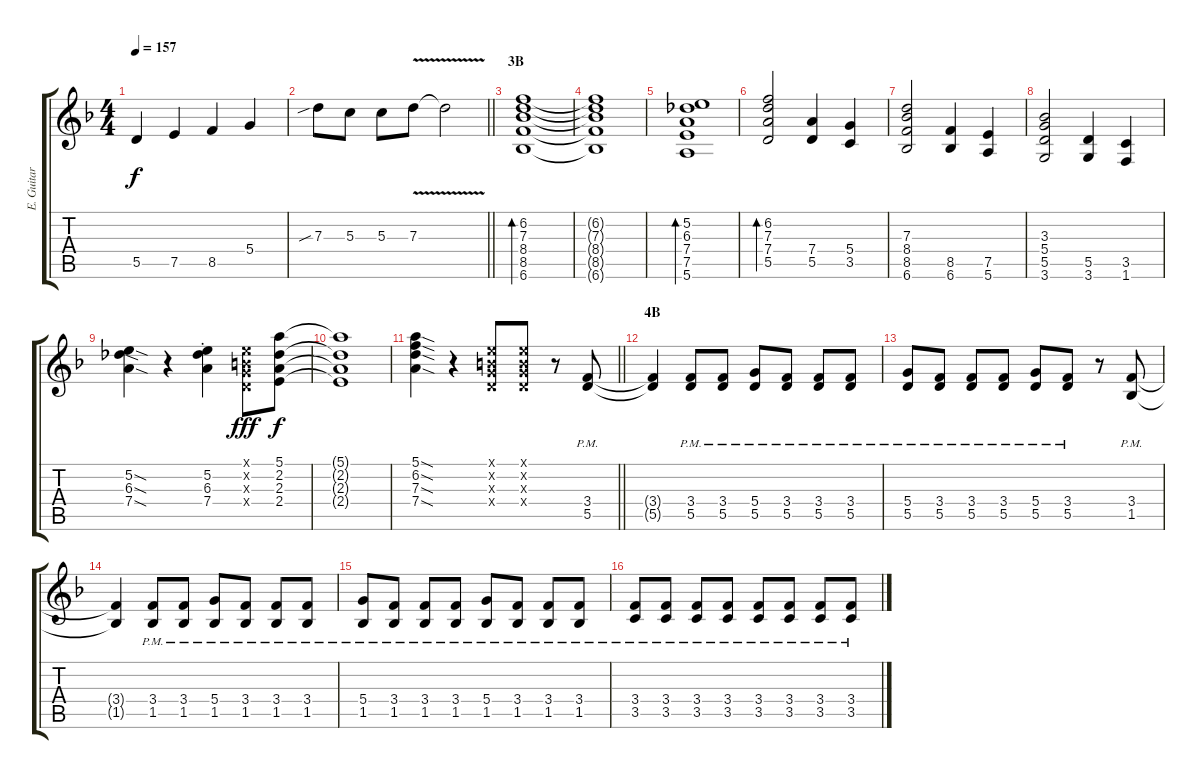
\track ("E. Guitar I" "E. Guitar ") {instrument electricguitarjazz}
\staff {score tabs}
\tuning (E4 B3 G3 D3 A2 E2) {hide}
\ts (4 4)
\tempo 157
\clef g2
\ks f
5.5.4{dy f} 7.5.4 8.5.4 5.4.4 |
\barLineRight lightlight
7.3{sib}.8 5.3.8 5.3.8 7.3{v}.8 7.3{t}.2 |
\section ("" "3B")
(6.2 7.3 8.4 8.5 6.6).1{bd 240} |
(6.2{t} 7.3{t} 8.4{t} 8.5{t} 6.6{t}).1 |
(5.2 6.3 7.4 7.5 5.6).1{bd 240} |
(6.2 7.3 7.4 5.5).2{bd 240} (7.4 5.5).4 (5.4 3.5).4 |
(7.3 8.4 8.5 6.6).2 (8.5 6.6).4 (7.5 5.6).4 |
(3.3 5.4 5.5 3.6).2 (5.5 3.6).4 (3.5 1.6).4 |
(5.2{sod} 6.3{sod} 7.4{sod}).4 r.4 (5.2{st} 6.3{st} 7.4{st}).4 (0.1{x} 0.2{x} 0.3{x} 0.4{x}).8{dy fff} (5.1 2.2 2.3 2.4).8{dy f} |
(5.1{t} 2.2{t} 2.3{t} 2.4{t}).1 |
\barLineRight lightlight
(5.1{sod} 6.2{sod} 7.3{sod} 7.4{sod}).4 r.4 (0.1{x} 0.2{x} 0.3{x} 0.4{x}).8 (0.1{x} 0.2{x} 0.3{x} 0.4{x}).8 r.8 (3.4{pm} 5.5{pm}).8 |
\section ("" "4B")
(3.4{t} 5.5{t}).4 (3.4{pm} 5.5{pm}).8 (3.4{pm} 5.5{pm}).8 (5.4{pm} 5.5{pm}).8 (3.4{pm} 5.5{pm}).8 (3.4{pm} 5.5{pm}).8 (3.4{pm} 5.5{pm}).8 |
(5.4{pm} 5.5{pm}).8 (3.4{pm} 5.5{pm}).8 (3.4{pm} 5.5{pm}).8 (3.4{pm} 5.5{pm}).8 (5.4{pm} 5.5{pm}).8 (3.4{pm} 5.5{pm}).8 r.8 (3.4{pm} 1.5{pm}).8 |
(3.4{t} 1.5{t}).4 (3.4{pm} 1.5{pm}).8 (3.4{pm} 1.5{pm}).8 (5.4{pm} 1.5{pm}).8 (3.4{pm} 1.5{pm}).8 (3.4{pm} 1.5{pm}).8 (3.4{pm} 1.5{pm}).8 |
(5.4{pm} 1.5{pm}).8 (3.4{pm} 1.5{pm}).8 (3.4{pm} 1.5{pm}).8 (3.4{pm} 1.5{pm}).8 (5.4{pm} 1.5{pm}).8 (3.4{pm} 1.5{pm}).8 (3.4{pm} 1.5{pm}).8 (3.4{pm} 1.5{pm}).8 |
(3.4{pm} 3.5{pm}).8 (3.4{pm} 3.5{pm}).8 (3.4{pm} 3.5{pm}).8 (3.4{pm} 3.5{pm}).8 (3.4{pm} 3.5{pm}).8 (3.4{pm} 3.5{pm}).8 (3.4{pm} 3.5{pm}).8 (3.4{pm} 3.5{pm}).8
